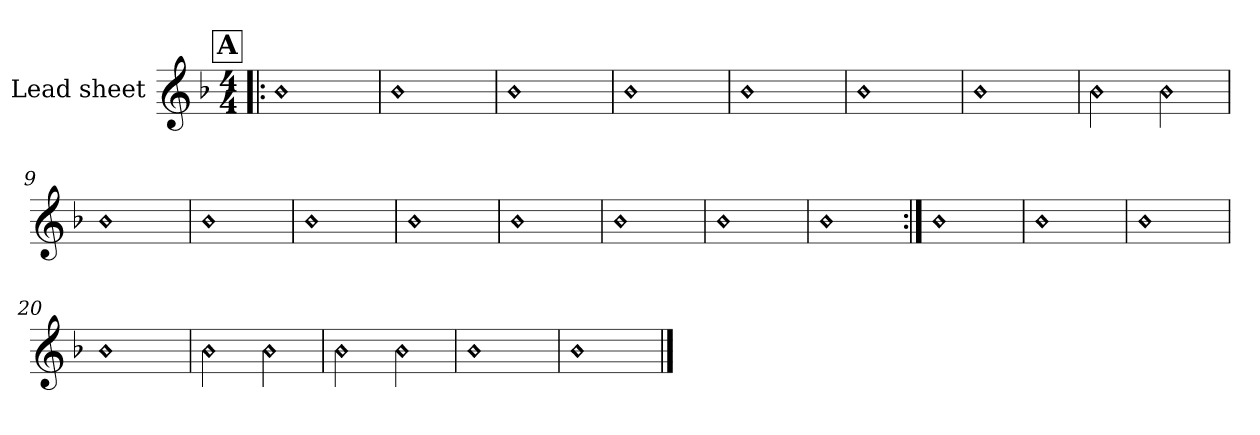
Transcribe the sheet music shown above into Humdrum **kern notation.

**kern
*part1
*staff1
*I"Lead sheet
*clefG2
*k[b-]
*d:
*M4/4
!!LO:REH:place=s1:a:t=A
=1!|:
!LO:N:head=diamond
1b-
=2
!LO:N:head=diamond
1b-
=3
!LO:N:head=diamond
1b-
=4
!LO:N:head=diamond
1b-
!!LO:LB:g=z
=5
!LO:N:head=diamond
1b-
=6
!LO:N:head=diamond
1b-
=7
!LO:N:head=diamond
1b-
=8
!LO:N:head=diamond
2b-
!LO:N:head=diamond
2b-
!!LO:LB:g=z
=9
!LO:N:head=diamond
1b-
=10
!LO:N:head=diamond
1b-
=11
!LO:N:head=diamond
1b-
=12
!LO:N:head=diamond
1b-
!!LO:LB:g=z
=13
!LO:N:head=diamond
1b-
=14
!LO:N:head=diamond
1b-
=15
!LO:N:head=diamond
1b-
=16
!LO:N:head=diamond
1b-
!!LO:LB:g=z
=17:|!
!LO:N:head=diamond
1b-
=18
!LO:N:head=diamond
1b-
=19
!LO:N:head=diamond
1b-
=20
!LO:N:head=diamond
1b-
!!LO:LB:g=z
=21
!LO:N:head=diamond
2b-
!LO:N:head=diamond
2b-
=22
!LO:N:head=diamond
2b-
!LO:N:head=diamond
2b-
=23
!LO:N:head=diamond
1b-
=24
!LO:N:head=diamond
1b-
==
*-
